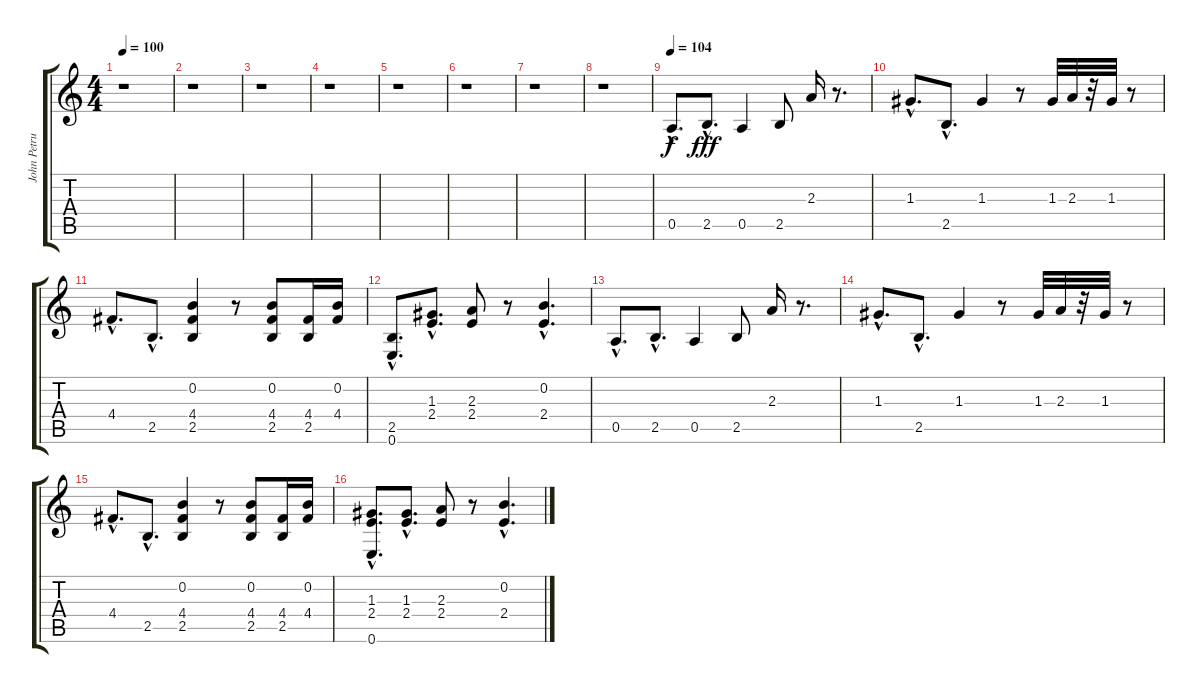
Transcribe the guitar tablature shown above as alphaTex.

\track ("John Petrucci 2" "John Petru") {instrument distortionguitar}
\staff {score tabs}
\tuning (E4 B3 G3 D3 A2 E2) {hide}
\ts (4 4)
\tempo 100
\clef g2
\ks c
r.1{dy fff} |
r.1 |
r.1 |
r.1 |
r.1 |
r.1 |
r.1 |
r.1 |
\tempo 104
0.5{hac}.8{d dy f} 2.5{hac}.8{d dy fff} 0.5.4 2.5.8 2.3.16 r.8{d} |
1.3{hac}.8{d} 2.5{hac}.8{d} 1.3.4 r.8 1.3.32 2.3.32 r.32 1.3.32 r.8 |
4.4{hac}.8{d} 2.5{hac}.8{d} (0.2 4.4 2.5).4 r.8 (0.2 4.4 2.5).8 (4.4 2.5).16 (0.2 4.4).16 |
(2.5{hac} 0.6{hac}).8{d} (1.3{hac} 2.4{hac}).8{d} (2.3 2.4).8 r.8 (0.2{hac} 2.4{hac}).4{d} |
0.5{hac}.8{d} 2.5{hac}.8{d} 0.5.4 2.5.8 2.3.16 r.8{d} |
1.3{hac}.8{d} 2.5{hac}.8{d} 1.3.4 r.8 1.3.32 2.3.32 r.32 1.3.32 r.8 |
4.4{hac}.8{d} 2.5{hac}.8{d} (0.2 4.4 2.5).4 r.8 (0.2 4.4 2.5).8 (4.4 2.5).16 (0.2 4.4).16 |
(1.3{hac} 2.4{hac} 0.6{hac}).8{d} (1.3{hac} 2.4{hac}).8{d} (2.3 2.4).8 r.8 (0.2{hac} 2.4{hac}).4{d}
